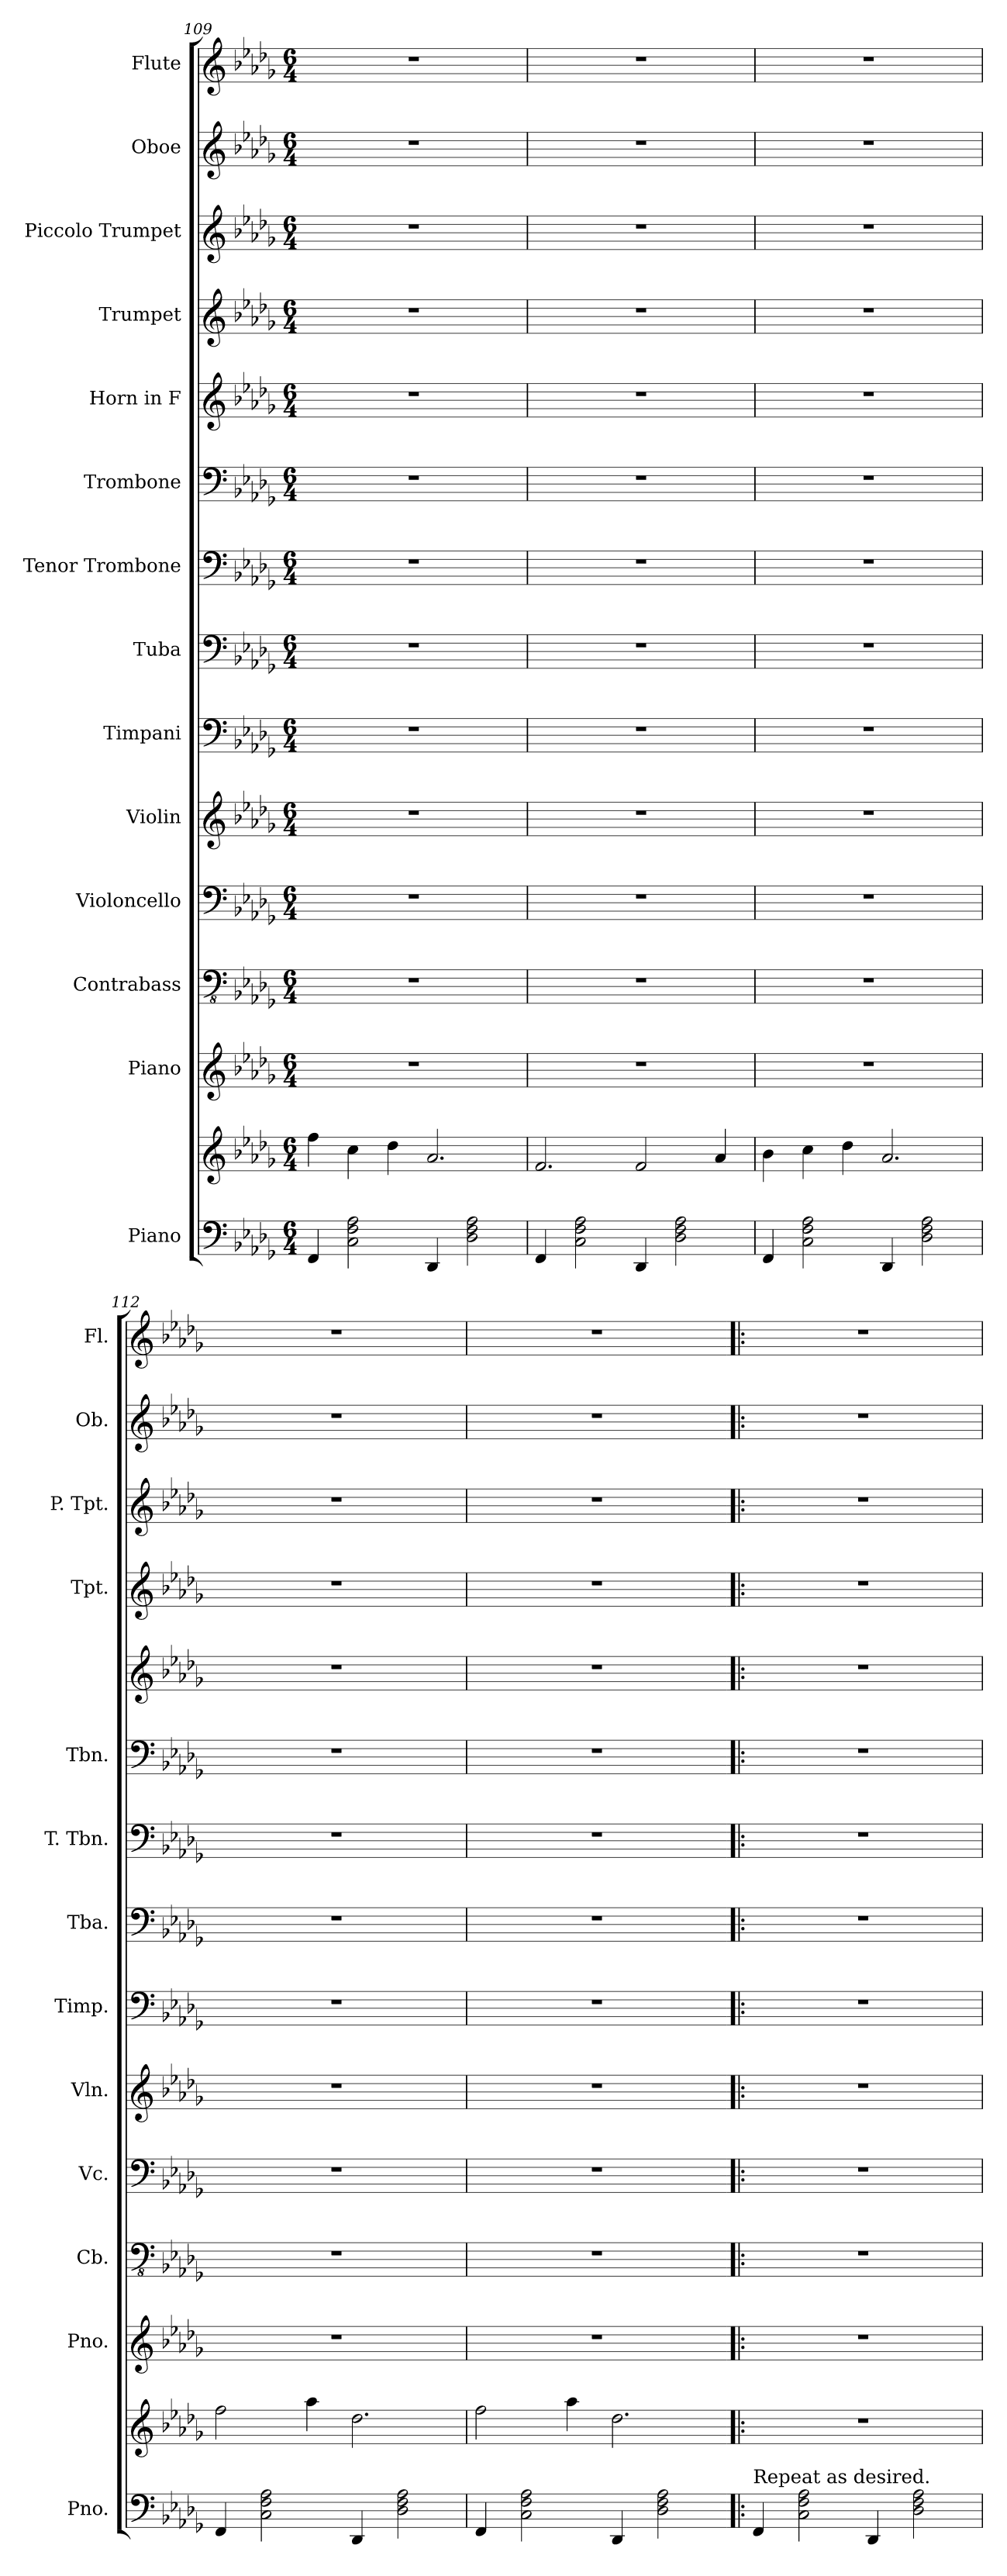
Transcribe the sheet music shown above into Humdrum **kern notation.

**kern	**kern	**kern	**kern	**kern	**kern	**kern	**kern	**kern	**kern	**kern	**kern	**kern	**kern	**kern
*part14	*part14	*part13	*part12	*part11	*part10	*part9	*part8	*part7	*part6	*part5	*part4	*part3	*part2	*part1
*staff15	*staff14	*staff13	*staff12	*staff11	*staff10	*staff9	*staff8	*staff7	*staff6	*staff5	*staff4	*staff3	*staff2	*staff1
*I"Piano	*	*I"Piano	*I"Contrabass	*I"Violoncello	*I"Violin	*I"Timpani	*I"Tuba	*I"Tenor Trombone	*I"Trombone	*I"Horn in F	*I"Trumpet	*I"Piccolo Trumpet	*I"Oboe	*I"Flute
*I'Pno.	*	*I'Pno.	*I'Cb.	*I'Vc.	*I'Vln.	*I'Timp.	*I'Tba.	*I'T. Tbn.	*I'Tbn.	*	*I'Tpt.	*I'P. Tpt.	*I'Ob.	*I'Fl.
*clefF4	*clefG2	*clefG2	*clefFv4	*clefF4	*clefG2	*clefF4	*clefF4	*clefF4	*clefF4	*clefG2	*clefG2	*clefG2	*clefG2	*clefG2
*	*	*	*ITrd7c12	*	*	*	*	*	*	*ITrd4c7	*ITrd1c2	*ITrd-6c-10	*	*
*k[b-e-a-d-g-]	*k[b-e-a-d-g-]	*k[b-e-a-d-g-]	*k[b-e-a-d-g-]	*k[b-e-a-d-g-]	*k[b-e-a-d-g-]	*k[b-e-a-d-g-]	*k[b-e-a-d-g-]	*k[b-e-a-d-g-]	*k[b-e-a-d-g-]	*k[b-e-a-d-g-c-]	*k[b-e-a-d-g-c-f-]	*k[b-e-a-d-g-c-f-]	*k[b-e-a-d-g-]	*k[b-e-a-d-g-]
*M6/4	*M6/4	*M6/4	*M6/4	*M6/4	*M6/4	*M6/4	*M6/4	*M6/4	*M6/4	*M6/4	*M6/4	*M6/4	*M6/4	*M6/4
=109	=109	=109	=109	=109	=109	=109	=109	=109	=109	=109	=109	=109	=109	=109
4FF/	4ff\	1.r	1.r	1.r	1.r	1.r	1.r	1.r	1.r	1.r	1.r	1.r	1.r	1.r
2C\ 2F\ 2A-\	4cc\	.	.	.	.	.	.	.	.	.	.	.	.	.
.	4dd-\	.	.	.	.	.	.	.	.	.	.	.	.	.
4DD-/	2.a-/	.	.	.	.	.	.	.	.	.	.	.	.	.
2D-\ 2F\ 2A-\	.	.	.	.	.	.	.	.	.	.	.	.	.	.
=110	=110	=110	=110	=110	=110	=110	=110	=110	=110	=110	=110	=110	=110	=110
4FF/	2.f/	1.r	1.r	1.r	1.r	1.r	1.r	1.r	1.r	1.r	1.r	1.r	1.r	1.r
2C\ 2F\ 2A-\	.	.	.	.	.	.	.	.	.	.	.	.	.	.
4DD-/	2f/	.	.	.	.	.	.	.	.	.	.	.	.	.
2D-\ 2F\ 2A-\	.	.	.	.	.	.	.	.	.	.	.	.	.	.
.	4a-/	.	.	.	.	.	.	.	.	.	.	.	.	.
=111	=111	=111	=111	=111	=111	=111	=111	=111	=111	=111	=111	=111	=111	=111
4FF/	4b-\	1.r	1.r	1.r	1.r	1.r	1.r	1.r	1.r	1.r	1.r	1.r	1.r	1.r
2C\ 2F\ 2A-\	4cc\	.	.	.	.	.	.	.	.	.	.	.	.	.
.	4dd-\	.	.	.	.	.	.	.	.	.	.	.	.	.
4DD-/	2.a-/	.	.	.	.	.	.	.	.	.	.	.	.	.
2D-\ 2F\ 2A-\	.	.	.	.	.	.	.	.	.	.	.	.	.	.
=112	=112	=112	=112	=112	=112	=112	=112	=112	=112	=112	=112	=112	=112	=112
4FF/	2ff\	1.r	1.r	1.r	1.r	1.r	1.r	1.r	1.r	1.r	1.r	1.r	1.r	1.r
2C\ 2F\ 2A-\	.	.	.	.	.	.	.	.	.	.	.	.	.	.
.	4aa-\	.	.	.	.	.	.	.	.	.	.	.	.	.
4DD-/	2.dd-\	.	.	.	.	.	.	.	.	.	.	.	.	.
2D-\ 2F\ 2A-\	.	.	.	.	.	.	.	.	.	.	.	.	.	.
=113	=113	=113	=113	=113	=113	=113	=113	=113	=113	=113	=113	=113	=113	=113
4FF/	2ff\	1.r	1.r	1.r	1.r	1.r	1.r	1.r	1.r	1.r	1.r	1.r	1.r	1.r
2C\ 2F\ 2A-\	.	.	.	.	.	.	.	.	.	.	.	.	.	.
.	4aa-\	.	.	.	.	.	.	.	.	.	.	.	.	.
4DD-/	2.dd-\	.	.	.	.	.	.	.	.	.	.	.	.	.
2D-\ 2F\ 2A-\	.	.	.	.	.	.	.	.	.	.	.	.	.	.
!!LO:LB:g=z
=114!|:	=114!|:	=114!|:	=114!|:	=114!|:	=114!|:	=114!|:	=114!|:	=114!|:	=114!|:	=114!|:	=114!|:	=114!|:	=114!|:	=114!|:
!LO:TX:a:t=Repeat as desired.	!	!	!	!	!	!	!	!	!	!	!	!	!	!
4FF/	1.r	1.r	1.r	1.r	1.r	1.r	1.r	1.r	1.r	1.r	1.r	1.r	1.r	1.r
2C\ 2F\ 2A-\	.	.	.	.	.	.	.	.	.	.	.	.	.	.
4DD-/	.	.	.	.	.	.	.	.	.	.	.	.	.	.
2D-\ 2F\ 2A-\	.	.	.	.	.	.	.	.	.	.	.	.	.	.
=	=	=	=	=	=	=	=	=	=	=	=	=	=	=
*-	*-	*-	*-	*-	*-	*-	*-	*-	*-	*-	*-	*-	*-	*-
